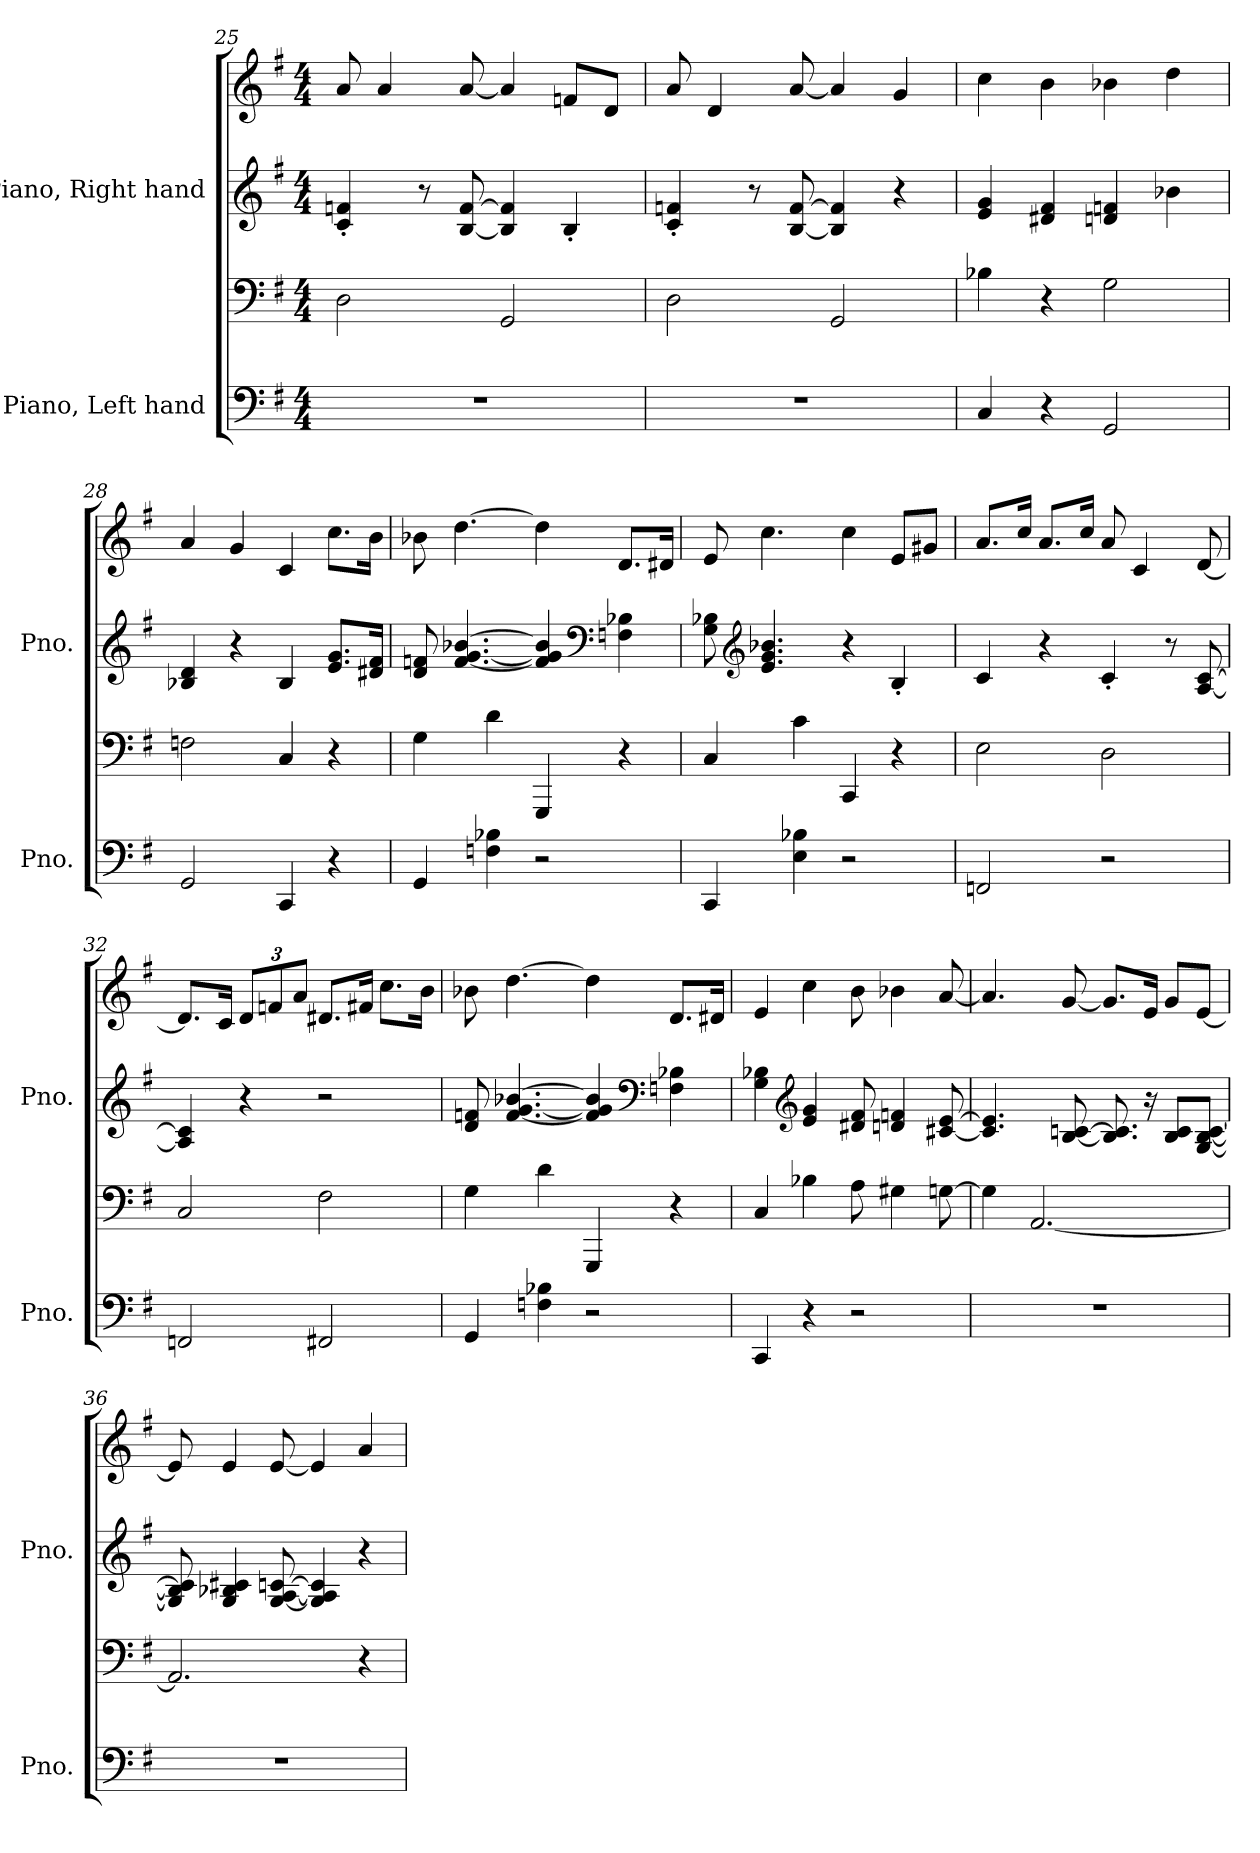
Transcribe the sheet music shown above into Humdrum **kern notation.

**kern	**kern	**kern	**kern
*part2	*part2	*part1	*part1
*staff4	*staff3	*staff2	*staff1
*I"Piano, Left hand	*	*I"Piano, Right hand	*
*I'Pno.	*	*I'Pno.	*
*clefF4	*clefF4	*clefG2	*clefG2
*k[f#]	*k[f#]	*k[f#]	*k[f#]
*M4/4	*M4/4	*M4/4	*M4/4
=25	=25	=25	=25
1r	2D\	4c/' 4fn/'	8a/
.	.	.	4a/
.	.	8r	.
.	.	[8B/ [8f/	[8a/
.	2GG/	4B/] 4f/]	4a/]
.	.	4B'/	8fn/L
.	.	.	8d/J
=26	=26	=26	=26
1r	2D\	4c/' 4fn/'	8a/
.	.	.	4d/
.	.	8r	.
.	.	[8B/ [8f/	[8a/
.	2GG/	4B/] 4f/]	4a/]
.	.	4r	4g/
=27	=27	=27	=27
4C/	4B-X\	4e/ 4g/	4cc\
4r	4r	4d#X/ 4f#/	4b\
2GG/	2G\	4dn/ 4fn/	4b-X\
.	.	4b-X\	4dd\
!!LO:LB:g=z
=28	=28	=28	=28
2GG/	2Fn\	4B-X/ 4d/	4a/
.	.	4r	4g/
4CC/	4C/	4B-/	4c/
4r	4r	8.e/ 8.g/L	8.cc\L
.	.	16d#X/ 16f#/Jk	16b\Jk
=29	=29	=29	=29
4GG/	4G\	8d/ 8fn/	8b-X\
.	.	[4.f/ [4.g/ [4.b-X/	[4.dd\
4Fn\ 4B-X\	4d\	.	.
2r	4GGG/	4f/] 4g/] 4b-/]	4dd\]
*	*	*clefF4	*
.	4r	4Fn\ 4B-X\	8.d/L
.	.	.	16d#X/Jk
=30	=30	=30	=30
4CC/	4C/	8G\ 8B-X\	8e/
*	*	*clefG2	*
.	.	4.e/ 4.g/ 4.b-X/	4.cc\
4E\ 4B-X\	4c\	.	.
2r	4CC/	4r	4cc\
.	4r	4B-'/	8e/L
.	.	.	8g#X/J
=31	=31	=31	=31
2FFn/	2E\	4c/	8.a/L
.	.	.	16cc/Jk
.	.	4r	8.a/L
.	.	.	16cc/Jk
2r	2D\	4c'/	8a/
.	.	.	4c/
.	.	8r	.
.	.	[8A/ [8c/	[8d/
!!LO:LB:g=z
=32	=32	=32	=32
2FFn/	2C/	4A/] 4c/]	8.d/L]
.	.	.	16c/Jk
*	*	*	*Xbrackettup
.	.	4r	12d/L
.	.	.	12fn/
.	.	.	12a/J
2FF#X/	2F#\	2r	8.d#X/L
.	.	.	16f#X/Jk
.	.	.	8.cc\L
.	.	.	16b\Jk
=33	=33	=33	=33
4GG/	4G\	8d/ 8fn/	8b-X\
.	.	[4.f/ [4.g/ [4.b-X/	[4.dd\
4Fn\ 4B-X\	4d\	.	.
2r	4GGG/	4f/] 4g/] 4b-/]	4dd\]
*	*	*clefF4	*
.	4r	4Fn\ 4B-X\	8.d/L
.	.	.	16d#X/Jk
=34	=34	=34	=34
4CC/	4C/	4G\ 4B-X\	4e/
*	*	*clefG2	*
4r	4B-X\	4e/ 4g/	4cc\
2r	8A\	8d#X/ 8f#/	8b\
.	4G#X\	4dn/ 4fn/	4b-X\
.	[8Gn\	[8c#X/ [8e/	[8a/
!!LO:PB:g=z
=35	=35	=35	=35
1r	4G\]	4.c#/] 4.e/]	4.a/]
.	[2.AA/	.	.
.	.	[8B/ [8cn/	[8g/
.	.	8.B/] 8.c/]	8.g/L]
.	.	16r	16e/Jk
.	.	8B/ 8c/L	8g/L
.	.	[8G/ [8B/ [8c/J	[8e/J
=36	=36	=36	=36
1r	2.AA/]	8G/] 8B/] 8c/]	8e/]
.	.	4G/ 4B-X/ 4c#X/	4e/
.	.	[8G/ [8A/ [8cn/	[8e/
.	.	4G/] 4A/] 4c/]	4e/]
.	4r	4r	4a/
=	=	=	=
*-	*-	*-	*-
